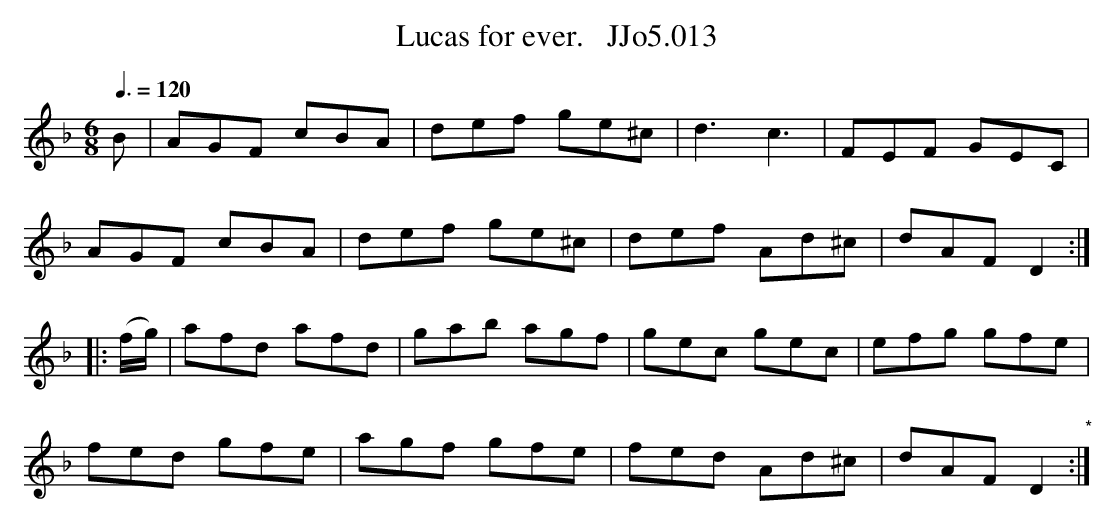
X:1
T:Lucas for ever.   JJo5.013
M:6/8
L:1/8
Q:3/8=120
K:Dm
B|AGF cBA|def ge^c|d3c3|FEF GEC|
AGF cBA|def ge^c|def Ad^c|dAF D2 :|
|: (f/g/)|afd afd|gab agf|gec gec|efg gfe|
fed gfe|agf gfe|fed Ad^c|dAF D2 "*":|
